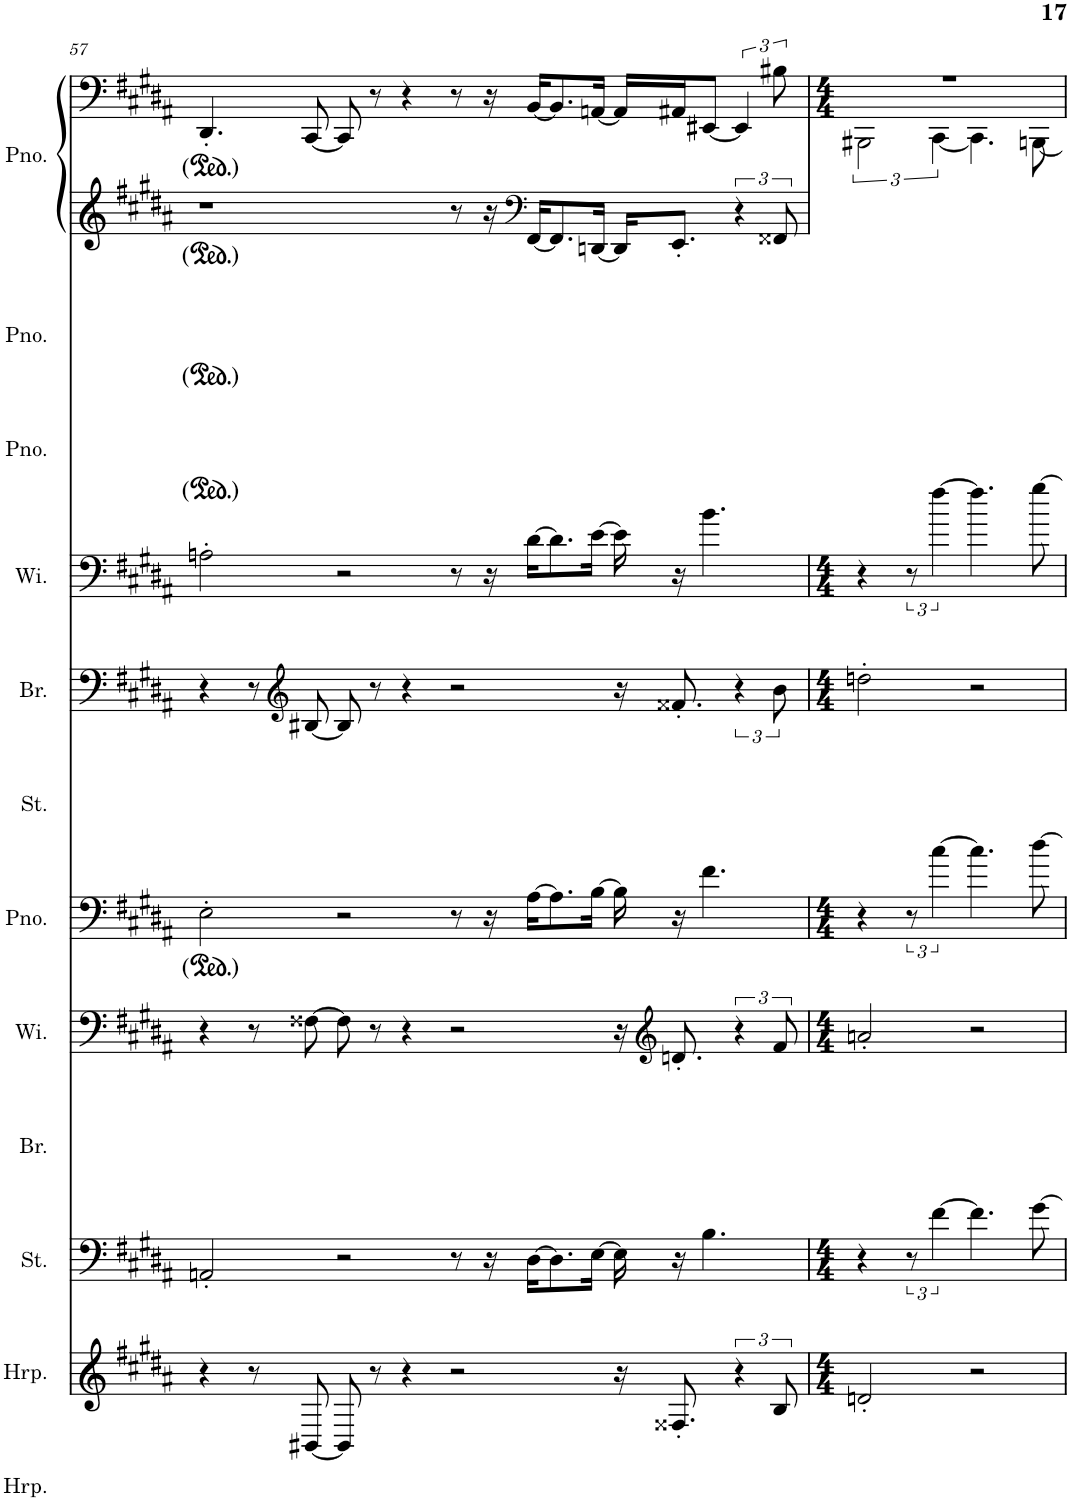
**kern	**kern	**kern	**kern	**kern	**kern	**kern	**kern	**kern	**kern	**kern	**kern	**kern
*part12	*part11	*part10	*part9	*part8	*part7	*part6	*part5	*part4	*part3	*part2	*part1	*part1
*staff13	*staff12	*staff11	*staff10	*staff9	*staff8	*staff7	*staff6	*staff5	*staff4	*staff3	*staff2	*staff1
*I"Harp	*I"Harp	*I"Strings	*I"Brass	*I"Winds	*I"Piano	*I"Strings	*I"Brass	*I"Winds	*I"Piano	*I"Piano	*I"Piano	*
*I'Hrp.	*I'Hrp.	*I'St.	*I'Br.	*I'Wi.	*I'Pno.	*I'St.	*I'Br.	*I'Wi.	*I'Pno.	*I'Pno.	*I'Pno.	*
!!LO:PB:g=z
*clefG2	*clefG2	*clefF4	*clefG2	*clefF4	*clefF4	*clefG2	*clefF4	*clefF4	*clefG2	*clefG2	*clefG2	*clefF4
*k[f#c#g#d#a#]	*k[f#c#g#d#a#]	*k[f#c#g#d#a#]	*k[f#c#g#d#a#]	*k[f#c#g#d#a#]	*k[f#c#g#d#a#]	*k[f#c#g#d#a#]	*k[f#c#g#d#a#]	*k[f#c#g#d#a#]	*k[f#c#g#d#a#]	*k[f#c#g#d#a#]	*k[f#c#g#d#a#]	*k[f#c#g#d#a#]
*M4/2	*M4/2	*M4/2	*M4/2	*M4/2	*M4/2	*M4/2	*M4/2	*M4/2	*M4/2	*M4/2	*M4/2	*M4/2
=57	=57	=57	=57	=57	=57	=57	=57	=57	=57	=57	=57	=57
0r	4r	2AAn'/	0r	4r	2E'\	0r	4r	2An'\	0r	0r	1r	4.DD#'/
.	8r	.	.	8r	.	.	8r	.	.	.	.	.
*	*	*	*	*	*	*	*clefG2	*	*	*	*	*
.	[8BB#X/	.	.	[8F##X\	.	.	[8B#X/	.	.	.	.	[8CC#/
.	8BB#/]	2r	.	8F##\]	2r	.	8B#/]	2r	.	.	.	8CC#/]
.	8r	.	.	8r	.	.	8r	.	.	.	.	8r
.	4r	.	.	4r	.	.	4r	.	.	.	.	4r
.	2r	8r	.	2r	8r	.	2r	8r	.	.	8r	8r
.	.	16r	.	.	16r	.	.	16r	.	.	16r	16r
*	*	*	*	*	*	*	*	*	*	*	*clefF4	*
.	.	[16D#\KL	.	.	[16A#\KL	.	.	[16d#\KL	.	.	[16FF#/KL	[16BB/KL
.	.	8.D#\]	.	.	8.A#\]	.	.	8.d#\]	.	.	8.FF#/]	8.BB/]
.	.	[16E\Jk	.	.	[16B\Jk	.	.	[16e\Jk	.	.	[16DDn/Jk	[16AAn/Jk
.	16r	16E\]	.	16r	16B\]	.	16r	16e\]	.	.	16DD/KL]	16AA/LL]
*	*	*	*	*clefG2	*	*	*	*	*	*	*	*
.	8.F##X'/	16r	.	8.dn'/	16r	.	8.f##X'/	16r	.	.	8.EE'/J	16AA#X/J
.	.	4.B\	.	.	4.f#\	.	.	4.b\	.	.	.	[8EE#X/J
.	6r	.	.	6r	.	.	6r	.	.	.	6r	6EE#/]
.	12B/	.	.	12f#/	.	.	12b\	.	.	.	12FF##X/	12B#X\
=58	=58	=58	=58	=58	=58	=58	=58	=58	=58	=58	=58	=58
*M4/4	*M4/4	*M4/4	*M4/4	*M4/4	*M4/4	*M4/4	*M4/4	*M4/4	*M4/4	*M4/4	*M4/4	*M4/4
*	*	*	*	*	*	*	*	*	*	*	*	*^
1r	2dn'/	4r	1r	2an'/	4r	1r	2ddn'\	4r	1r	1r	1r	1r	3BBB#X\
.	.	12r	.	.	12r	.	.	12r	.	.	.	.	.
.	.	[6f#\	.	.	[6cc#\	.	.	[6ff#\	.	.	.	.	[6CC#\
.	2r	4.f#\]	.	2r	4.cc#\]	.	2r	4.ff#\]	.	.	.	.	4.CC#\]
.	.	[8g#\	.	.	[8dd#\	.	.	[8gg#\	.	.	.	.	[8BBBn\
*	*	*	*	*	*	*	*	*	*	*	*	*v	*v
=	=	=	=	=	=	=	=	=	=	=	=	=
*-	*-	*-	*-	*-	*-	*-	*-	*-	*-	*-	*-	*-
